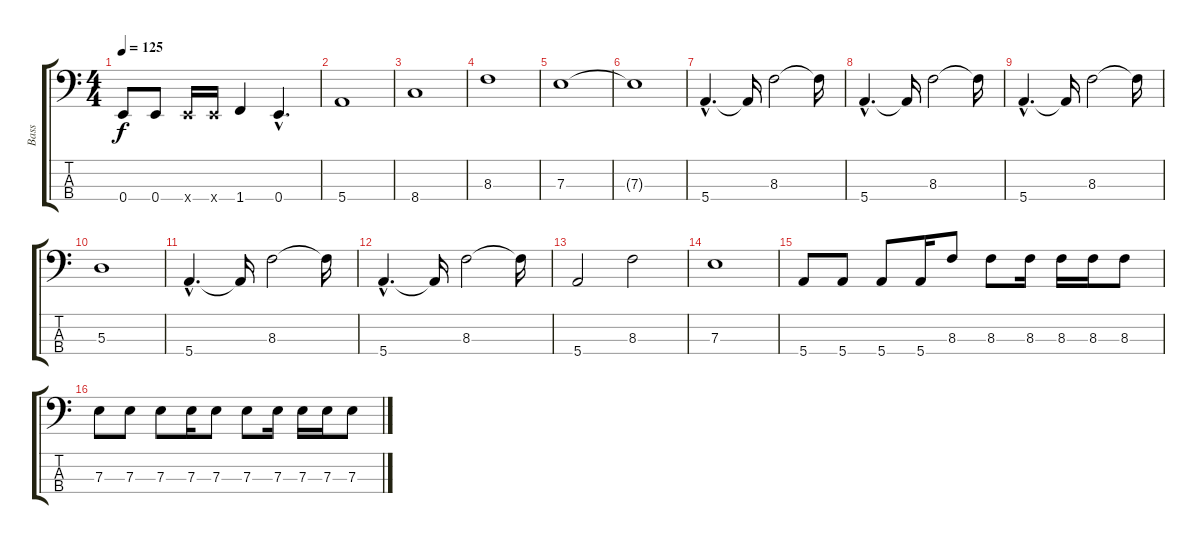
\track ("Bass" "Bass") {instrument electricbassfinger}
\staff {score tabs}
\tuning (G2 D2 A1 E1) {hide}
\ts (4 4)
\tempo 125
\clef f4
\ks c
0.4.8{dy f} 0.4.8 0.4{x}.16 0.4{x}.16 1.4.4 0.4{hac}.4{d} |
5.4.1 |
8.4.1 |
8.3.1 |
7.3.1 |
7.3{t}.1 |
5.4{hac}.4{d} 5.4{t}.16 8.3.2 8.3{t}.16 |
5.4{hac}.4{d} 5.4{t}.16 8.3.2 8.3{t}.16 |
5.4{hac}.4{d} 5.4{t}.16 8.3.2 8.3{t}.16 |
5.3.1 |
5.4{hac}.4{d} 5.4{t}.16 8.3.2 8.3{t}.16 |
5.4{hac}.4{d} 5.4{t}.16 8.3.2 8.3{t}.16 |
5.4.2 8.3.2 |
7.3.1 |
5.4.8 5.4.8 5.4.8 5.4.16 8.3.8 8.3.8 8.3.16 8.3.16 8.3.16 8.3.8 |
7.3.8 7.3.8 7.3.8 7.3.16 7.3.8 7.3.8 7.3.16 7.3.16 7.3.16 7.3.8
